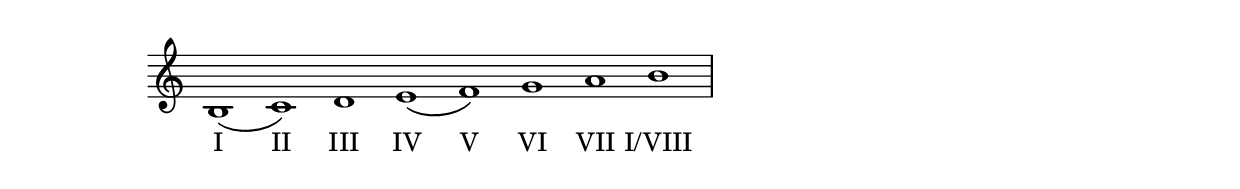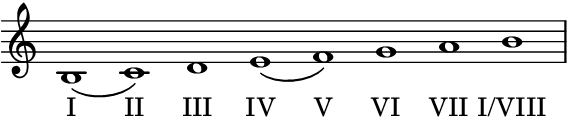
\version "2.16.2" % absolutely necessary!

% use this to crop output page size to match the snippet
#(ly:set-option 'preview #t)

%%%%%%%%%%%%%%%%%%%%%%%%%%
% here goes the snippet: %
%%%%%%%%%%%%%%%%%%%%%%%%%%
\relative c' {
  \override Staff.TimeSignature #'stencil = ##f 
  \time 8/1
   b1\( c\) d e\( f\) g a b
}
\addlyrics {
  I II III IV V VI VII I/VIII
}